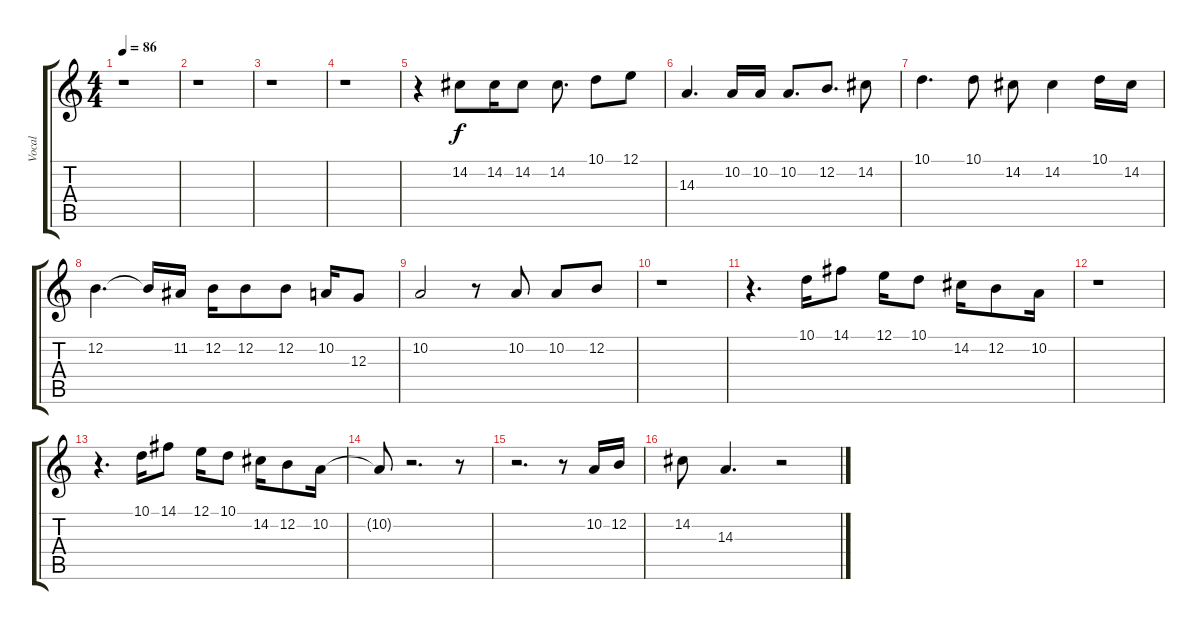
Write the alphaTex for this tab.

\track ("Vocal" "Vocal") {instrument lead3calliope}
\staff {score tabs}
\tuning (E4 B3 G3 D3 A2 E2) {hide}
\ts (4 4)
\tempo 86
\clef g2
\ks c
r.1{dy f} |
r.1 |
r.1 |
r.1 |
r.4 14.2.8 14.2.16 14.2.8 14.2.8{d} 10.1.8 12.1.8 |
14.3.4{d} 10.2.16 10.2.16 10.2.8{d} 12.2.8{d} 14.2.8 |
10.1.4{d} 10.1.8 14.2.8 14.2.4 10.1.16 14.2.16 |
12.2.4{d} 12.2{t}.16 11.2.16 12.2.16 12.2.8 12.2.8 10.2.16 12.3.8 |
10.2.2 r.8 10.2.8 10.2.8 12.2.8 |
r.1 |
r.4{d} 10.1.16 14.1.8 12.1.16 10.1.8 14.2.16 12.2.8 10.2.16 |
r.1 |
r.4{d} 10.1.16 14.1.8 12.1.16 10.1.8 14.2.16 12.2.8 10.2.16 |
10.2{t}.8 r.2{d} r.8 |
r.2{d} r.8 10.2.16 12.2.16 |
14.2.8 14.3.4{d} r.2
